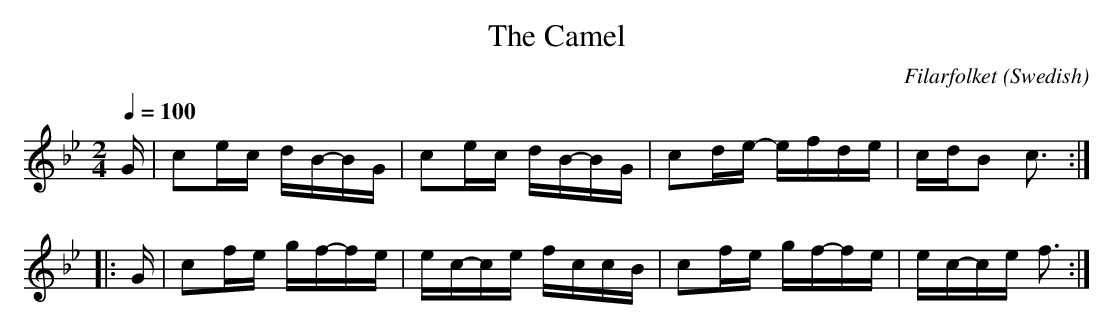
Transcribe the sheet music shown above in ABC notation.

X:1
T:The Camel
C:Filarfolket (Swedish)
L:1/16
M:2/4
Q:1/4=100
K:Bb major
G|c2ec dB-BG|c2ec dB-BG|c2de- efde|cdB2 c3:|
|:G|c2fe gf-fe|ec-ce fccB|c2fe gf-fe|ec-ce f3:|
